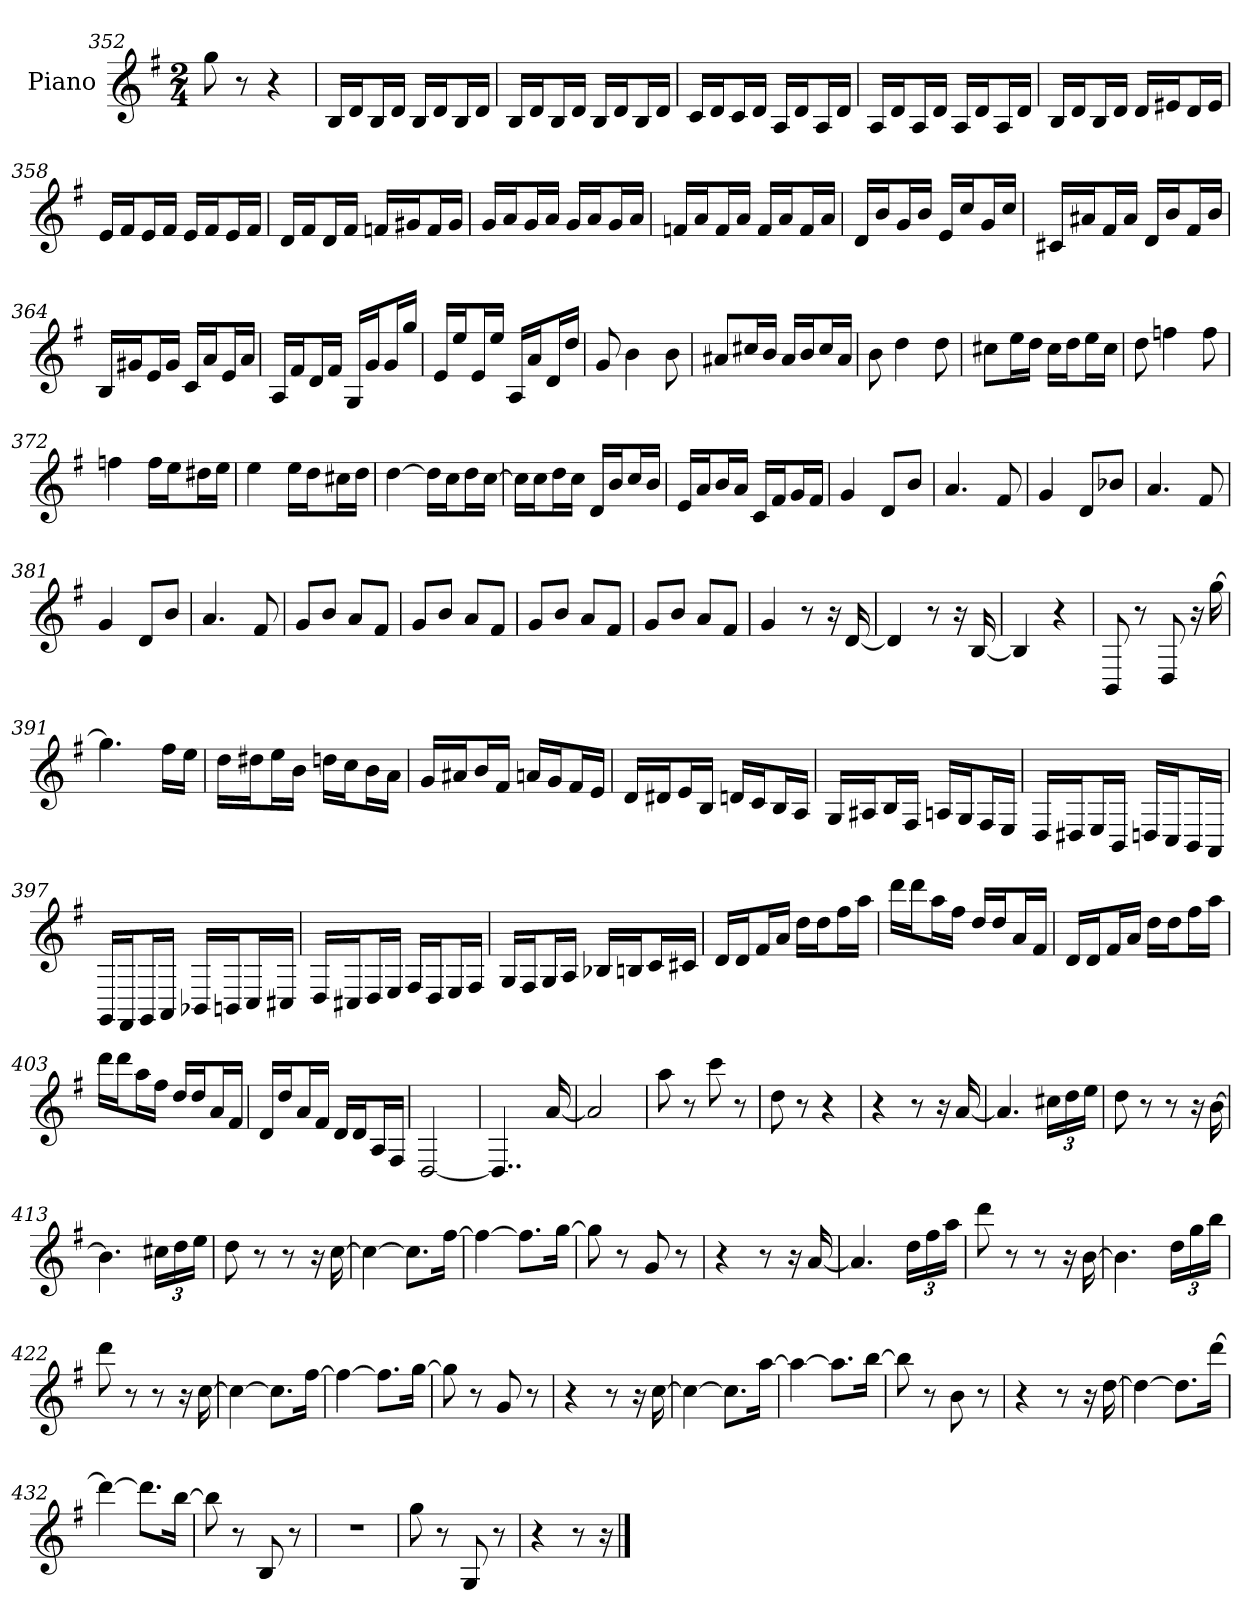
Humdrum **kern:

**kern
*part1
*staff1
*I"Piano
*I'Pno
*clefG2
*k[f#]
*G:
*M2/4
=352
8gg
8r
4r
=353
16B/LL
16d/J
16B/L
16d/JJ
16B/LL
16d/J
16B/L
16d/JJ
=354
16B/LL
16d/J
16B/L
16d/JJ
16B/LL
16d/J
16B/L
16d/JJ
=355
16c/LL
16d/J
16c/L
16d/JJ
16A/LL
16d/J
16A/L
16d/JJ
=356
16A/LL
16d/J
16A/L
16d/JJ
16A/LL
16d/J
16A/L
16d/JJ
=357
16B/LL
16d/J
16B/L
16d/JJ
16d/LL
16e#X/J
16d/L
16e#/JJ
=358
16e/LL
16f#/J
16e/L
16f#/JJ
16e/LL
16f#/J
16e/L
16f#/JJ
=359
16d/LL
16f#/J
16d/L
16f#/JJ
16fn/LL
16g#X/J
16f/L
16g#/JJ
=360
16g/LL
16a/J
16g/L
16a/JJ
16g/LL
16a/J
16g/L
16a/JJ
=361
16fn/LL
16a/J
16f/L
16a/JJ
16f/LL
16a/J
16f/L
16a/JJ
=362
16d/LL
16b/J
16g/L
16b/JJ
16e/LL
16cc/J
16g/L
16cc/JJ
=363
16c#X/LL
16a#X/J
16f#/L
16a#/JJ
16d/LL
16b/J
16f#/L
16b/JJ
=364
16B/LL
16g#X/J
16e/L
16g#/JJ
16c/LL
16a/J
16e/L
16a/JJ
=365
16A/LL
16f#/J
16d/L
16f#/JJ
16G/LL
16g/J
16g/L
16gg/JJ
=366
16e/LL
16ee/J
16e/L
16ee/JJ
16A/LL
16a/J
16d/L
16dd/JJ
=367
8g
4b
8b
=368
8a#X/L
16cc#X/L
16b/JJ
16a#/LL
16b/J
16cc#/L
16a#/JJ
=369
8b
4dd
8dd
=370
8cc#X\L
16ee\L
16dd\JJ
16cc#\LL
16dd\J
16ee\L
16cc#\JJ
=371
8dd
4ffn
8ff
=372
4ffn
16ff\LL
16ee\J
16dd#X\L
16ee\JJ
=373
4ee
16ee\LL
16dd\J
16cc#X\L
16dd\JJ
=374
[4dd
16dd\LL]
16cc\J
16dd\L
[16cc\JJ
=375
16cc\LL]
16cc\J
16dd\L
16cc\JJ
16d/LL
16b/J
16cc/L
16b/JJ
=376
16e/LL
16a/J
16b/L
16a/JJ
16c/LL
16f#/J
16g/L
16f#/JJ
=377
4g
8d/L
8b/J
=378
4.a
8f#
=379
4g
8d/L
8b-X/J
=380
4.a
8f#
=381
4g
8d/L
8b/J
=382
4.a
8f#
=383
8g/L
8b/J
8a/L
8f#/J
=384
8g/L
8b/J
8a/L
8f#/J
=385
8g/L
8b/J
8a/L
8f#/J
=386
8g/L
8b/J
8a/L
8f#/J
=387
4g
8r
16r
[16d
=388
4d]
8r
16r
[16B
=389
4B]
4r
=390
8BB
8r
8D
16r
[16gg
=391
4.gg]
16ff#\LL
16ee\JJ
=392
16dd\LL
16dd#X\J
16ee\L
16b\JJ
16ddn\LL
16cc\J
16b\L
16a\JJ
=393
16g/LL
16a#X/J
16b/L
16f#/JJ
16an/LL
16g/J
16f#/L
16e/JJ
=394
16d/LL
16d#X/J
16e/L
16B/JJ
16dn/LL
16c/J
16B/L
16A/JJ
=395
16G/LL
16A#X/J
16B/L
16F#/JJ
16An/LL
16G/J
16F#/L
16E/JJ
=396
16D/LL
16D#X/J
16E/L
16BB/JJ
16Dn/LL
16C/J
16BB/L
16AA/JJ
=397
16GG/LL
16FF#/J
16GG/L
16AA/JJ
16BB-X/LL
16BBn/J
16C/L
16C#X/JJ
=398
16D/LL
16C#X/J
16D/L
16E/JJ
16F#/LL
16D/J
16E/L
16F#/JJ
=399
16G/LL
16F#/J
16G/L
16A/JJ
16B-X/LL
16Bn/J
16c/L
16c#X/JJ
=400
16d/LL
16d/J
16f#/L
16a/JJ
16dd\LL
16dd\J
16ff#\L
16aa\JJ
=401
16ddd\LL
16ddd\J
16aa\L
16ff#\JJ
16dd/LL
16dd/J
16a/L
16f#/JJ
=402
16d/LL
16d/J
16f#/L
16a/JJ
16dd\LL
16dd\J
16ff#\L
16aa\JJ
=403
16ddd\LL
16ddd\J
16aa\L
16ff#\JJ
16dd/LL
16dd/J
16a/L
16f#/JJ
=404
16d/LL
16dd/J
16a/L
16f#/JJ
16d/LL
16d/J
16A/L
16F#/JJ
=405
[2D
=406
4..D]
[16a
=407
2a]
=408
8aa
8r
8ccc
8r
=409
8dd
8r
4r
=410
4r
8r
16r
[16a
=411
4.a]
24cc#X\LL
24dd\
24ee\JJ
=412
8dd
8r
8r
16r
[16b
=413
4.b]
24cc#X\LL
24dd\
24ee\JJ
=414
8dd
8r
8r
16r
[16cc
=415
4cc_
8.cc\L]
[16ff#\Jk
=416
4ff#_
8.ff#\L]
[16gg\Jk
=417
8gg]
8r
8g
8r
=418
4r
8r
16r
[16a
=419
4.a]
24dd\LL
24ff#\
24aa\JJ
=420
8ddd
8r
8r
16r
[16b
=421
4.b]
24dd\LL
24gg\
24bb\JJ
=422
8ddd
8r
8r
16r
[16cc
=423
4cc_
8.cc\L]
[16ff#\Jk
=424
4ff#_
8.ff#\L]
[16gg\Jk
=425
8gg]
8r
8g
8r
=426
4r
8r
16r
[16cc
=427
4cc_
8.cc\L]
[16aa\Jk
=428
4aa_
8.aa\L]
[16bb\Jk
=429
8bb]
8r
8b
8r
=430
4r
8r
16r
[16dd
=431
4dd_
8.dd\L]
[16ddd\Jk
=432
4ddd_
8.ddd\L]
[16bb\Jk
=433
8bb]
8r
8B
8r
=434
2r
=435
8gg
8r
8G
8r
=436
4r
8r
16r
==
*-
